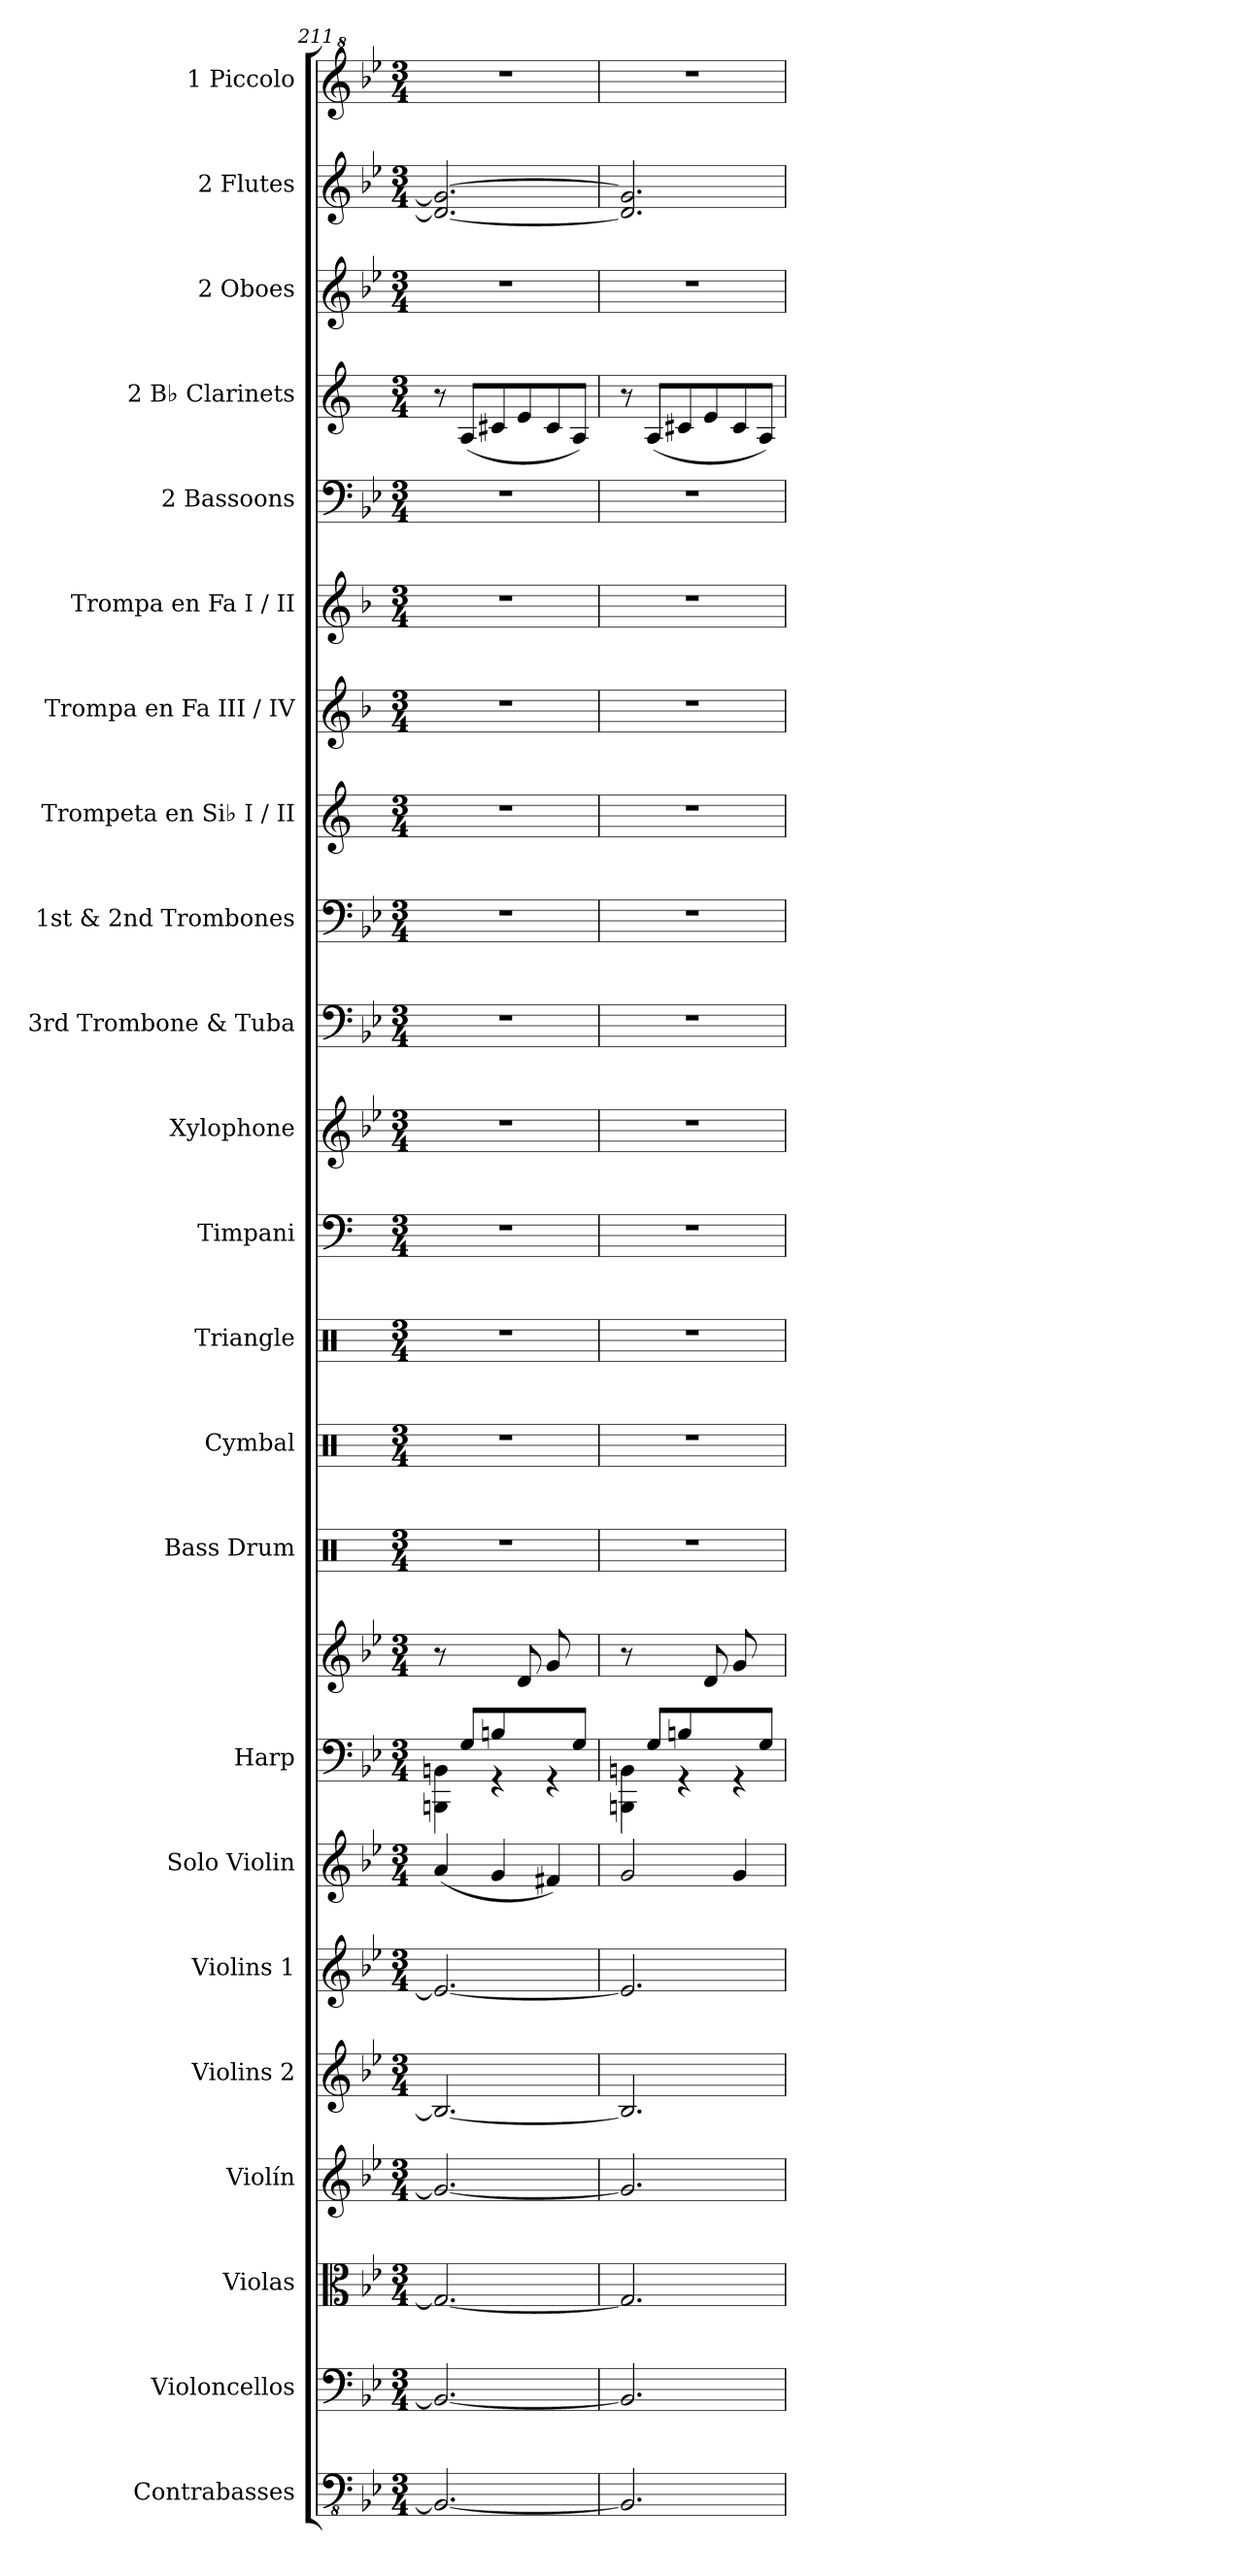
**kern	**kern	**kern	**kern	**kern	**kern	**kern	**kern	**kern	**kern	**kern	**kern	**kern	**kern	**kern	**kern	**kern	**kern	**kern	**kern	**kern	**kern	**kern	**kern
*part23	*part22	*part21	*part20	*part19	*part18	*part17	*part16	*part16	*part15	*part14	*part13	*part12	*part11	*part10	*part9	*part8	*part7	*part6	*part5	*part4	*part3	*part2	*part1
*staff24	*staff23	*staff22	*staff21	*staff20	*staff19	*staff18	*staff17	*staff16	*staff15	*staff14	*staff13	*staff12	*staff11	*staff10	*staff9	*staff8	*staff7	*staff6	*staff5	*staff4	*staff3	*staff2	*staff1
*I"Contrabasses	*I"Violoncellos	*I"Violas	*I"Violín	*I"Violins 2	*I"Violins 1	*I"Solo Violin	*I"Harp	*	*I"Bass Drum	*I"Cymbal	*I"Triangle	*I"Timpani	*I"Xylophone	*I"3rd Trombone     &amp; Tuba	*I"1st &amp; 2nd Trombones	*I"Trompeta en Si♭  I / II	*I"Trompa en Fa   III / IV	*I"Trompa en Fa I / II	*I"2 Bassoons	*I"2 B♭ Clarinets	*I"2 Oboes	*I"2 Flutes	*I"1 Piccolo
*I'Cbs.	*I'Vlcs.	*I'Vlas.	*I'Vln.	*I'Vlns. 2	*I'Vlns. 1	*I'S. Vln.	*I'Hrp.	*	*I'B. Dr.	*I'Cym.	*I'Trgl.	*I'Timp.	*I'Xyl.	*I'3rd Trb. &amp; Tba.	*I'1st &amp; 2nd    Trbs.	*I'Tpt. Si♭  I / II	*I'Trmp. Fa   III / IV	*I'Trmp. Fa I / II	*I'2 Bsns.	*I'2 B♭ Cls.	*I'2 Obs.	*I'2 Fls.	*I'1 Picc.
*clefFv4	*clefF4	*clefC3	*clefG2	*clefG2	*clefG2	*clefG2	*clefF4	*clefG2	*clefX	*clefX	*clefX	*clefF4	*clefG2	*clefF4	*clefF4	*clefG2	*clefG2	*clefG2	*clefF4	*clefG2	*clefG2	*clefG2	*clefG^2
*	*	*	*	*	*	*	*	*	*	*	*	*	*ITrd-7c-12	*	*	*ITrd1c2	*ITrd4c7	*ITrd4c7	*	*ITrd1c2	*	*	*ITrd-7c-12
*k[b-e-]	*k[b-e-]	*k[b-e-]	*k[b-e-]	*k[b-e-]	*k[b-e-]	*k[b-e-]	*k[b-e-]	*k[b-e-]	*k[]	*k[]	*k[]	*k[]	*k[b-e-]	*k[b-e-]	*k[b-e-]	*k[b-e-]	*k[b-e-]	*k[b-e-]	*k[b-e-]	*k[b-e-]	*k[b-e-]	*k[b-e-]	*k[b-e-]
*M3/4	*M3/4	*M3/4	*M3/4	*M3/4	*M3/4	*M3/4	*M3/4	*M3/4	*M3/4	*M3/4	*M3/4	*M3/4	*M3/4	*M3/4	*M3/4	*M3/4	*M3/4	*M3/4	*M3/4	*M3/4	*M3/4	*M3/4	*M3/4
=211	=211	=211	=211	=211	=211	=211	=211	=211	=211	=211	=211	=211	=211	=211	=211	=211	=211	=211	=211	=211	=211	=211	=211
*	*	*	*	*	*	*	*^	*	*	*	*	*	*	*	*	*	*	*	*	*	*	*	*
2.BBB/_	2.BB/_	2.G/_	2.g/_	2.B/_	2.e-/_	(<4a/	8ryy	4BBBn\ 4BBn\	8r	2.r	2.r	2.r	2.r	2.r	2.r	2.r	2.r	2.r	2.r	2.r	8r	2.r	2.d/_ 2.g/_	2.r
.	.	.	.	.	.	.	8G/L	.	4ryy	.	.	.	.	.	.	.	.	.	.	.	(<8G/L	.	.	.
.	.	.	.	.	.	4g/	8Bn/	4r	.	.	.	.	.	.	.	.	.	.	.	.	8Bn/	.	.	.
.	.	.	.	.	.	.	4ryy	.	8d/	.	.	.	.	.	.	.	.	.	.	.	8d/	.	.	.
.	.	.	.	.	.	4f#X/)	.	4r	8g/	.	.	.	.	.	.	.	.	.	.	.	8B/	.	.	.
.	.	.	.	.	.	.	8G/J	.	8ryy	.	.	.	.	.	.	.	.	.	.	.	8G/J)	.	.	.
=212	=212	=212	=212	=212	=212	=212	=212	=212	=212	=212	=212	=212	=212	=212	=212	=212	=212	=212	=212	=212	=212	=212	=212	=212
2.BBB/]	2.BB/]	2.G/]	2.g/]	2.B/]	2.e-/]	2g/	8ryy	4BBBn\ 4BBn\	8r	2.r	2.r	2.r	2.r	2.r	2.r	2.r	2.r	2.r	2.r	2.r	8r	2.r	2.d/] 2.g/]	2.r
.	.	.	.	.	.	.	8G/L	.	4ryy	.	.	.	.	.	.	.	.	.	.	.	(<8G/L	.	.	.
.	.	.	.	.	.	.	8Bn/	4r	.	.	.	.	.	.	.	.	.	.	.	.	8Bn/	.	.	.
.	.	.	.	.	.	.	4ryy	.	8d/	.	.	.	.	.	.	.	.	.	.	.	8d/	.	.	.
.	.	.	.	.	.	4g/	.	4r	8g/	.	.	.	.	.	.	.	.	.	.	.	8B/	.	.	.
.	.	.	.	.	.	.	8G/J	.	8ryy	.	.	.	.	.	.	.	.	.	.	.	8G/J)	.	.	.
*	*	*	*	*	*	*	*v	*v	*	*	*	*	*	*	*	*	*	*	*	*	*	*	*	*
=	=	=	=	=	=	=	=	=	=	=	=	=	=	=	=	=	=	=	=	=	=	=	=
*-	*-	*-	*-	*-	*-	*-	*-	*-	*-	*-	*-	*-	*-	*-	*-	*-	*-	*-	*-	*-	*-	*-	*-
